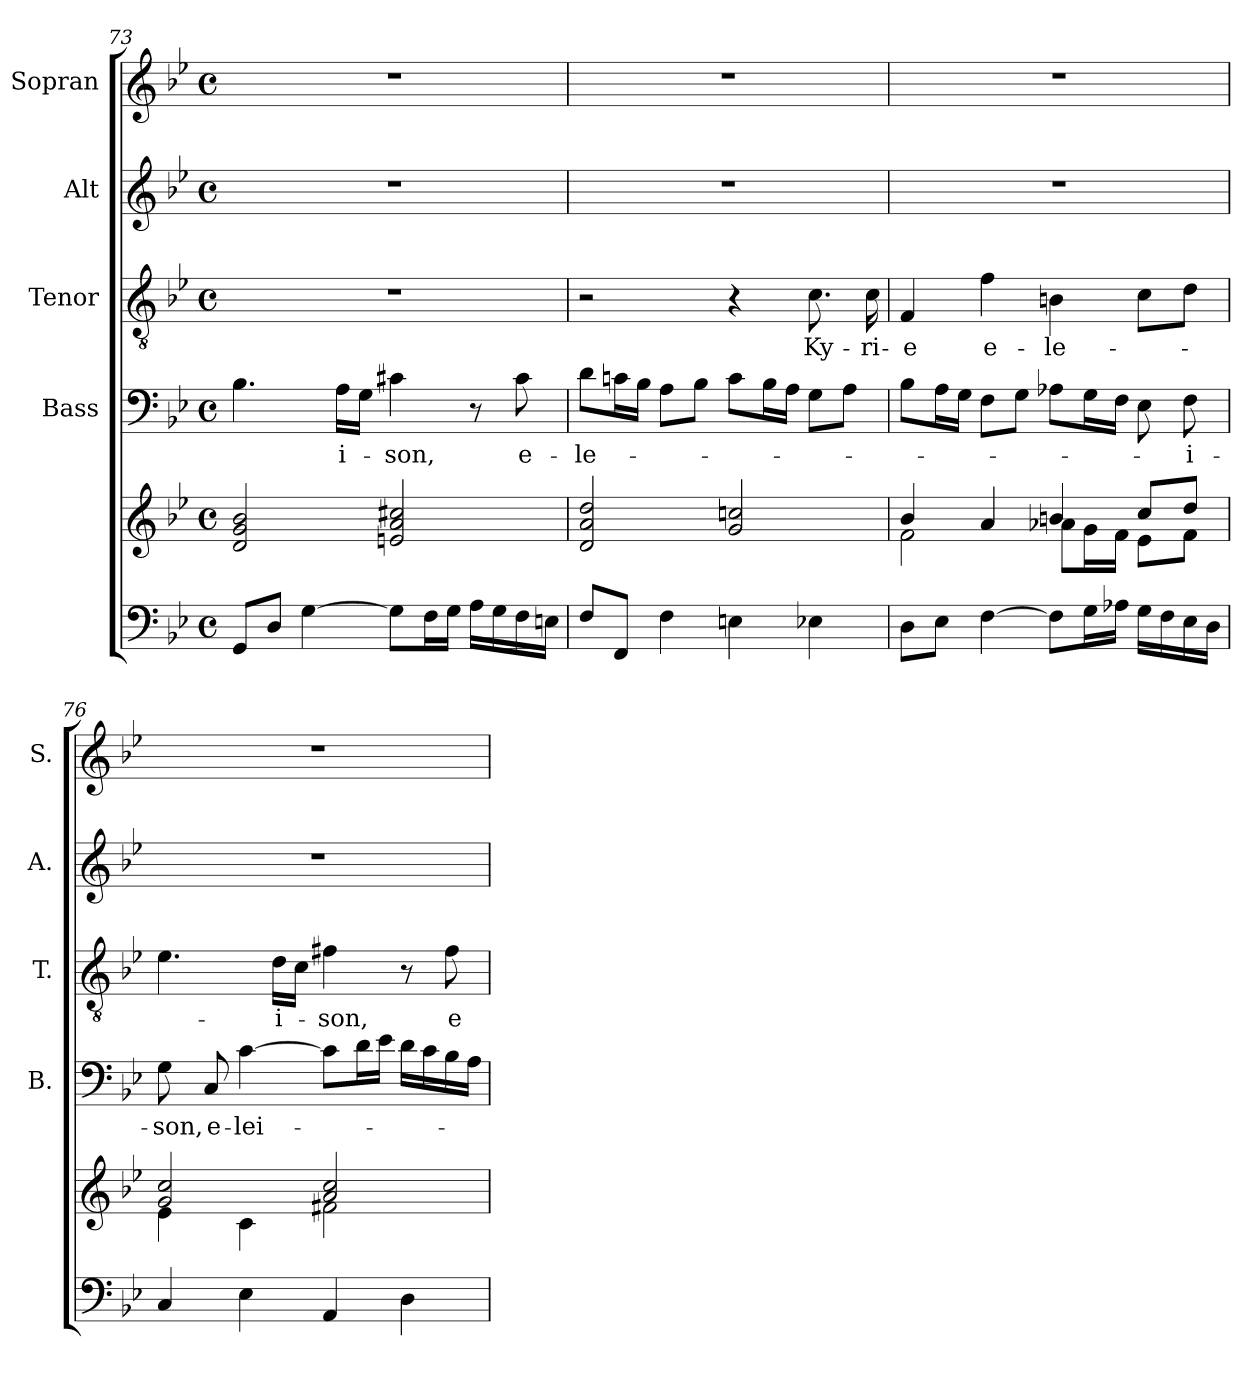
**kern	**kern	**kern	**text	**kern	**text	**kern	**kern
*part5	*part5	*part4	*part4	*part3	*part3	*part2	*part1
*staff6	*staff5	*staff4	*staff4	*staff3	*staff3	*staff2	*staff1
*	*	*I"Bass	*	*I"Tenor	*	*I"Alt	*I"Sopran
*	*	*I'B.	*	*I'T.	*	*I'A.	*I'S.
*clefF4	*clefG2	*clefF4	*	*clefGv2	*	*clefG2	*clefG2
*k[b-e-]	*k[b-e-]	*k[b-e-]	*	*k[b-e-]	*	*k[b-e-]	*k[b-e-]
*B-:	*B-:	*B-:	*	*B-:	*	*B-:	*B-:
*M4/4	*M4/4	*M4/4	*	*M4/4	*	*M4/4	*M4/4
*met(c)	*met(c)	*met(c)	*	*met(c)	*	*met(c)	*met(c)
=73	=73	=73	=73	=73	=73	=73	=73
8GG/L	2d/ 2g/ 2b-/	4.B-\	.	1r	.	1r	1r
8D/J	.	.	.	.	.	.	.
[4G\	.	.	.	.	.	.	.
!	!	!	!LO:LY:b	!	!	!	!
.	.	16A\LL	-i-	.	.	.	.
.	.	16G\JJ	.	.	.	.	.
!	!	!	!LO:LY:b	!	!	!	!
8G\L]	2en/ 2a/ 2cc#X/	4c#X\	-son,	.	.	.	.
16F\L	.	.	.	.	.	.	.
16G\JJ	.	.	.	.	.	.	.
16A\LL	.	8r	.	.	.	.	.
16G\	.	.	.	.	.	.	.
!	!	!	!LO:LY:b	!	!	!	!
16F\	.	8c#\	e-	.	.	.	.
16En\JJ	.	.	.	.	.	.	.
!!LO:LB:g=z
=74	=74	=74	=74	=74	=74	=74	=74
!	!	!	!LO:LY:b	!	!	!	!
8F/L	2d/ 2a/ 2dd/	8d\L	-le-	2r	.	1r	1r
8FF/J	.	16cn\L	.	.	.	.	.
.	.	16B-\JJ	.	.	.	.	.
4F\	.	8A\L	.	.	.	.	.
.	.	8B-\J	.	.	.	.	.
4En\	2g/ 2ccn/	8c\L	.	4r	.	.	.
.	.	16B-\L	.	.	.	.	.
.	.	16A\JJ	.	.	.	.	.
!	!	!	!	!	!LO:LY:b	!	!
4E-X\	.	8G\L	.	8.c\	Ky-	.	.
.	.	8A\J	.	.	.	.	.
!	!	!	!	!	!LO:LY:b	!	!
.	.	.	.	16c\	-ri-	.	.
=75	=75	=75	=75	=75	=75	=75	=75
*	*^	*	*	*	*	*	*
!	!	!	!	!	!	!LO:LY:b	!	!
8D\L	4b-/	2f\	8B-\L	.	4F/	-e	1r	1r
8E-\J	.	.	16A\L	.	.	.	.	.
.	.	.	16G\JJ	.	.	.	.	.
!	!	!	!	!	!	!LO:LY:b	!	!
[4F\	4a/	.	8F\L	.	4f\	e-	.	.
.	.	.	8G\J	.	.	.	.	.
!	!	!	!	!	!	!LO:LY:b	!	!
8F\L]	4bn/	8a-X\L	8A-X\L	.	4Bn\	-le-	.	.
16G\L	.	16g\L	16G\L	.	.	.	.	.
16A-X\JJ	.	16f\JJ	16F\JJ	.	.	.	.	.
16G\LL	8cc/L	8e-\L	8E-\	.	8c\L	.	.	.
16F\	.	.	.	.	.	.	.	.
!	!	!	!	!LO:LY:b	!	!	!	!
16E-\	8dd/J	8f\J	8F\	-i-	8d\J	.	.	.
16D\JJ	.	.	.	.	.	.	.	.
=76	=76	=76	=76	=76	=76	=76	=76	=76
!	!	!	!	!LO:LY:b	!	!	!	!
4C/	2g/ 2cc/	4e-\	8G\	-son,	4.e-\	.	1r	1r
!	!	!	!	!LO:LY:b	!	!	!	!
.	.	.	8C/	e-	.	.	.	.
!	!	!	!	!LO:LY:b	!	!	!	!
4E-\	.	4c\	[4c\	-lei-	.	.	.	.
!	!	!	!	!	!	!LO:LY:b	!	!
.	.	.	.	.	16d\LL	-i-	.	.
.	.	.	.	.	16c\JJ	.	.	.
!	!	!	!	!	!	!LO:LY:b	!	!
4AA/	2a/ 2cc/	2f#X\	8c\L]	.	4f#X\	-son,	.	.
.	.	.	16d\L	.	.	.	.	.
.	.	.	16e-\JJ	.	.	.	.	.
4D\	.	.	16d\LL	.	8r	.	.	.
.	.	.	16c\	.	.	.	.	.
!	!	!	!	!	!	!LO:LY:b	!	!
.	.	.	16B-\	.	8f#\	e-	.	.
.	.	.	16A\JJ	.	.	.	.	.
*	*v	*v	*	*	*	*	*	*
=	=	=	=	=	=	=	=
*-	*-	*-	*-	*-	*-	*-	*-
